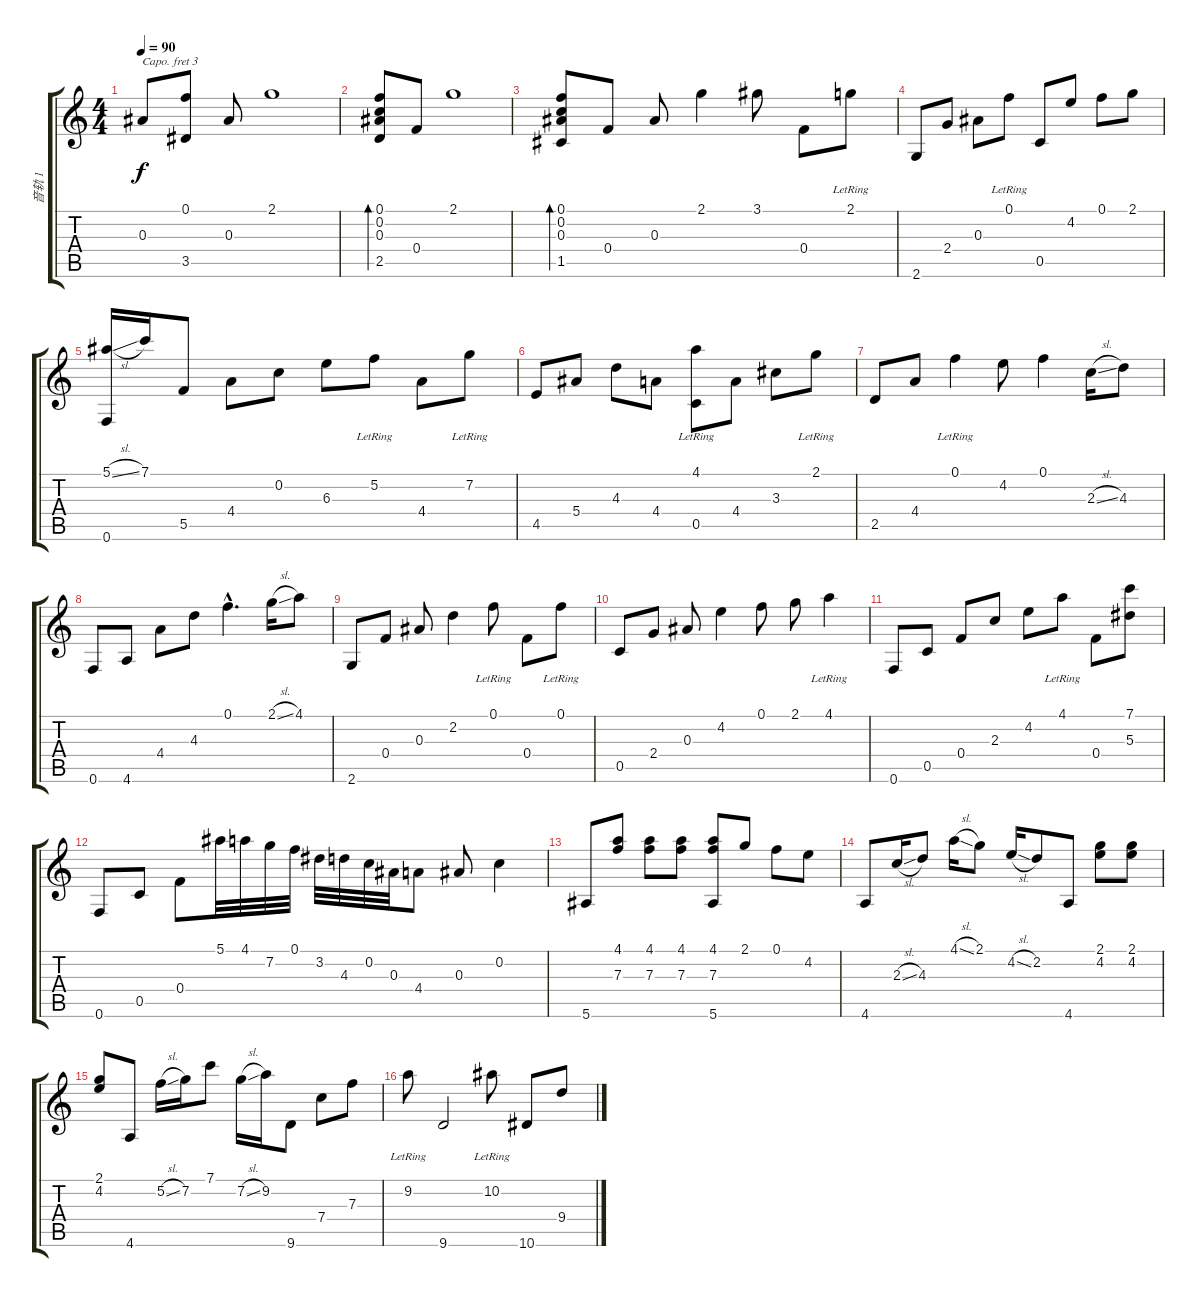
\track ("音轨 1" "音轨 1") {instrument acousticguitarsteel}
\staff {score tabs}
\capo 3
\tuning (D4 A3 G3 D3 A2 D2) {hide}
\ts (4 4)
\tempo 90
\clef g2
\ks c
0.3.8{dy f} (0.1 3.5).8 0.3.8 2.1.1 |
(0.1 0.2 0.3 2.5).8{bd 240} 0.4.8 2.1.1 |
(0.1 0.2 0.3 1.5).8{bd 240} 0.4.8 0.3.8 2.1.4 3.1.8 0.4.8 2.1{lr}.8 |
2.6.8 2.4.8 0.3.8 0.1{lr}.8 0.5.8 4.2.8 0.1.8 2.1.8 |
(5.1{sl} 0.6).16 7.1.16 5.5.8 4.4.8 0.2.8 6.3.8 5.2{lr}.8 4.4.8 7.2{lr}.8 |
4.5.8 5.4.8 4.3.8 4.4.8 (4.1{lr} 0.5).8 4.4.8 3.3.8 2.1{lr}.8 |
2.5.8 4.4.8 0.1{lr}.4 4.2.8 0.1.4 2.3{sl}.16 4.3.8 |
0.6.8 4.6.8 4.4.8 4.3.8 0.1{hac}.4{d} 2.1{sl}.16 4.1.8 |
2.6.8 0.4.8 0.3.8 2.2.4 0.1{lr}.8 0.4.8 0.1{lr}.8 |
0.5.8 2.4.8 0.3.8 4.2.4 0.1.8 2.1.8 4.1{lr}.4 |
0.6.8 0.5.8 0.4.8 2.3.8 4.2.8 4.1{lr}.8 0.4.8 (7.1 5.3).8 |
0.6.8 0.5.8 0.4.8 5.1.32 4.1.32 7.2.32 0.1.32 3.2.32 4.3.32 0.2.32 0.3.32 4.4.8 0.3.8 0.2.4 |
5.6.8 (4.1 7.3).8 (4.1 7.3).8 (4.1 7.3).8 (4.1 7.3 5.6).8 2.1.8 0.1.8 4.2.8 |
4.6.8 2.3{sl}.16 4.3.8 4.1{sl}.16 2.1.8 4.2{sl}.16 2.2.8 4.6.8 (2.1 4.2).8 (2.1 4.2).8 |
(2.1 4.2).8 4.6.8 5.2{sl}.16 7.2.16 7.1.8 7.2{sl}.16 9.2.16 9.6.8 7.4.8 7.3.8 |
9.2{lr}.8 9.6.2 10.2{lr}.8 10.6.8 9.4.8
